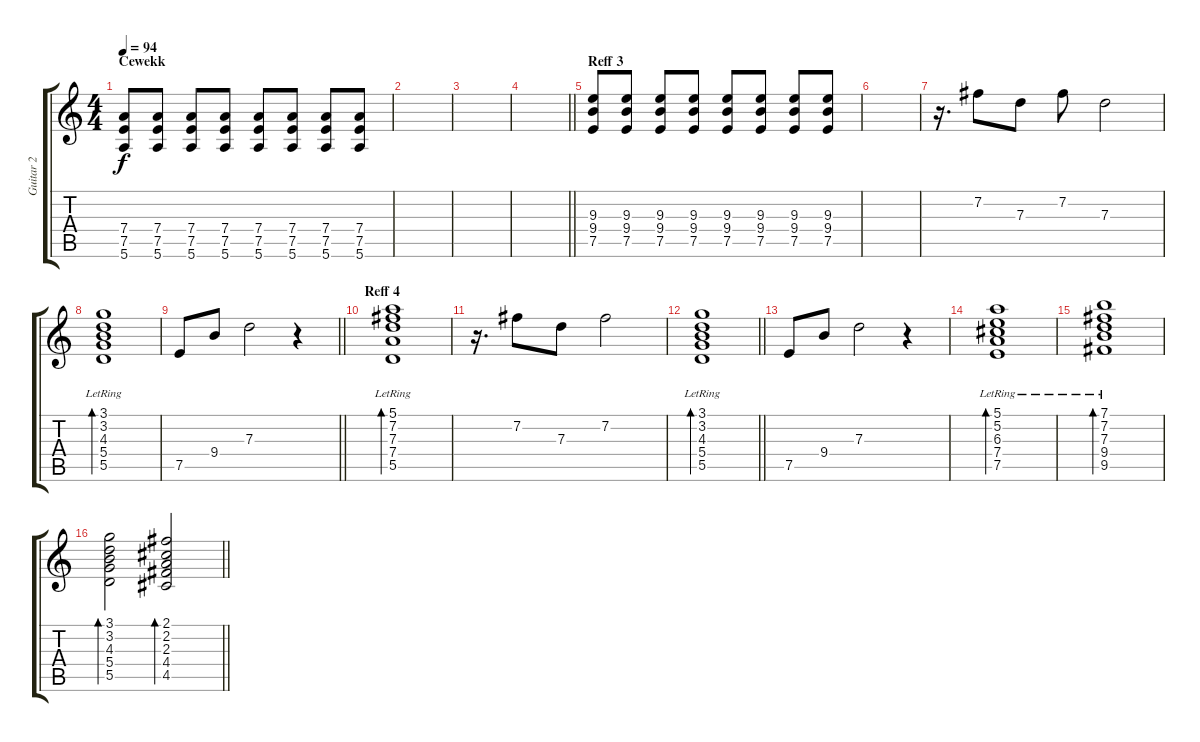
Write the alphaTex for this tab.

\track ("Guitar 2" "Guitar 2") {instrument electricguitarclean}
\staff {score tabs}
\tuning (E4 B3 G3 D3 A2 E2) {hide}
\ts (4 4)
\section ("" "Cewekk")
\tempo 94
\clef g2
\ks c
(7.4 7.5 5.6).8{dy f} (7.4 7.5 5.6).8 (7.4 7.5 5.6).8 (7.4 7.5 5.6).8 (7.4 7.5 5.6).8 (7.4 7.5 5.6).8 (7.4 7.5 5.6).8 (7.4 7.5 5.6).8 |
|
|
\barLineRight lightlight
|
\section ("" "Reff 3")
(9.3 9.4 7.5).8{volume 10 instrument overdrivenguitar} (9.3 9.4 7.5).8 (9.3 9.4 7.5).8 (9.3 9.4 7.5).8 (9.3 9.4 7.5).8 (9.3 9.4 7.5).8 (9.3 9.4 7.5).8 (9.3 9.4 7.5).8 |
|
r.16{d} 7.2.8 7.3.8 7.2.8 7.3.2 |
(3.1 3.2 4.3{lr} 5.4 5.5).1{bd 120} |
\barLineRight lightlight
7.5.8 9.4.8 7.3.2 r.4 |
\section ("" "Reff 4")
(5.1 7.2 7.3{lr} 7.4 5.5).1{bd 120} |
r.16{d} 7.2.8 7.3.8 7.2.2 |
\barLineRight lightlight
(3.1 3.2 4.3{lr} 5.4 5.5).1{bd 120} |
7.5.8 9.4.8 7.3.2 r.4 |
(5.1 5.2 6.3 7.4 7.5{lr}).1{bd 120} |
(7.1 7.2 7.3 9.4 9.5{lr}).1{bd 120} |
\barLineRight lightlight
(3.1 3.2 4.3 5.4 5.5).2{bd 60} (2.1 2.2 2.3 4.4 4.5).2{bd 60}
